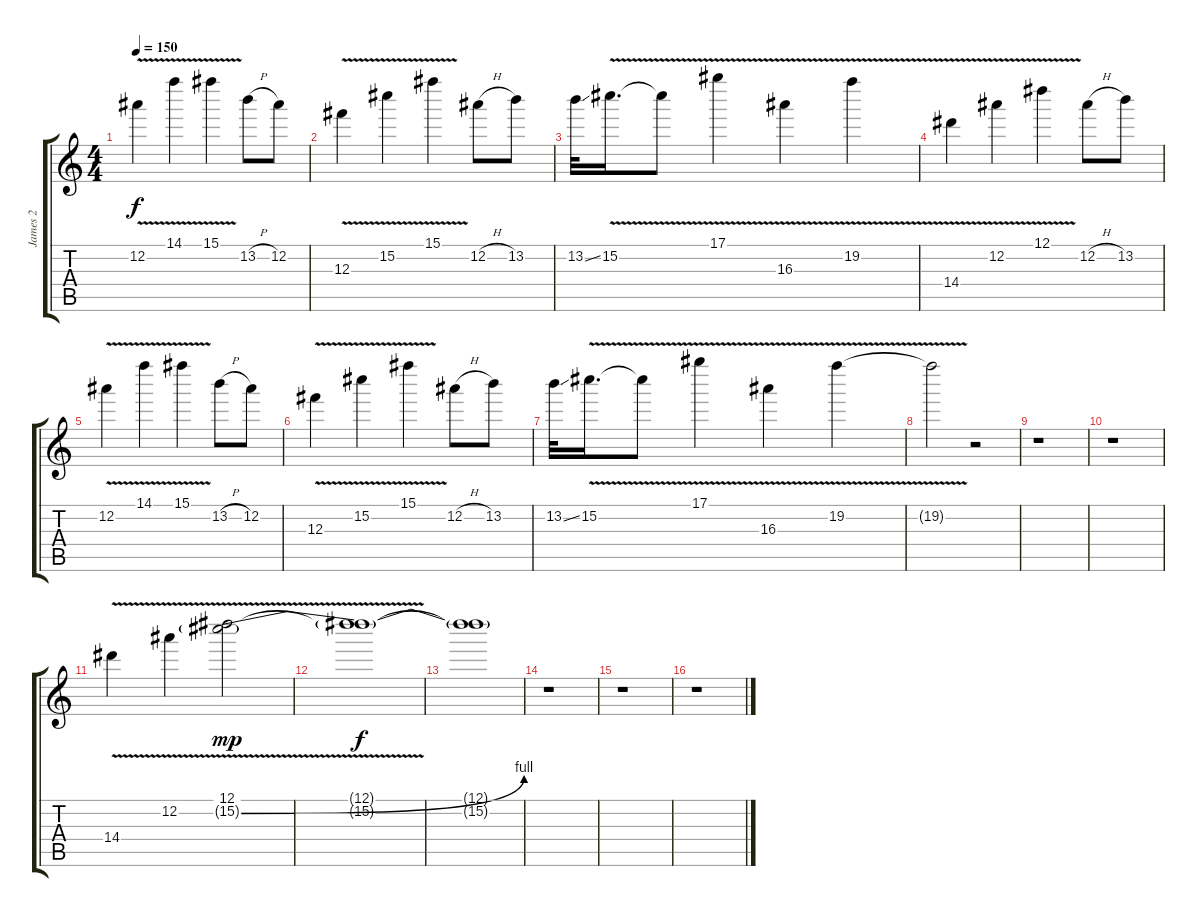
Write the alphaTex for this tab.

\track ("James 2" "James 2") {instrument distortionguitar}
\staff {score tabs}
\tuning (Eb5 Bb4 Gb4 Db4 Ab3 Eb3) {hide}
\ts (4 4)
\tempo 150
\clef g2
\ks c
12.2{v}.4{dy f} 14.1{v}.4 15.1{v}.4 13.2{h}.8 12.2.8 |
12.3{v}.4 15.2{v}.4 15.1{v}.4 12.2{h}.8 13.2.8 |
13.2{ss}.32 15.2{v}.16{d} 15.2{t}.8 17.1{v}.4 16.3{v}.4 19.2{v}.4 |
14.4{v}.4 12.2{v}.4 12.1{v}.4 12.2{h}.8 13.2.8 |
12.2{v}.4 14.1{v}.4 15.1{v}.4 13.2{h}.8 12.2.8 |
12.3{v}.4 15.2{v}.4 15.1{v}.4 12.2{h}.8 13.2.8 |
13.2{ss}.32 15.2{v}.16{d} 15.2{t}.8 17.1{v}.4 16.3{v}.4 19.2{v}.4 |
19.2{t}.2 r.2 |
r.1 |
r.1 |
14.4{v}.4 12.2{v}.4 (12.1{v} 15.2{be (bend 0 0 60 4) v g}).2{dy mp} |
(12.1{t} 15.2{t}).1{dy f} |
(12.1{t} 15.2{t}).1 |
r.1 |
r.1 |
r.1
